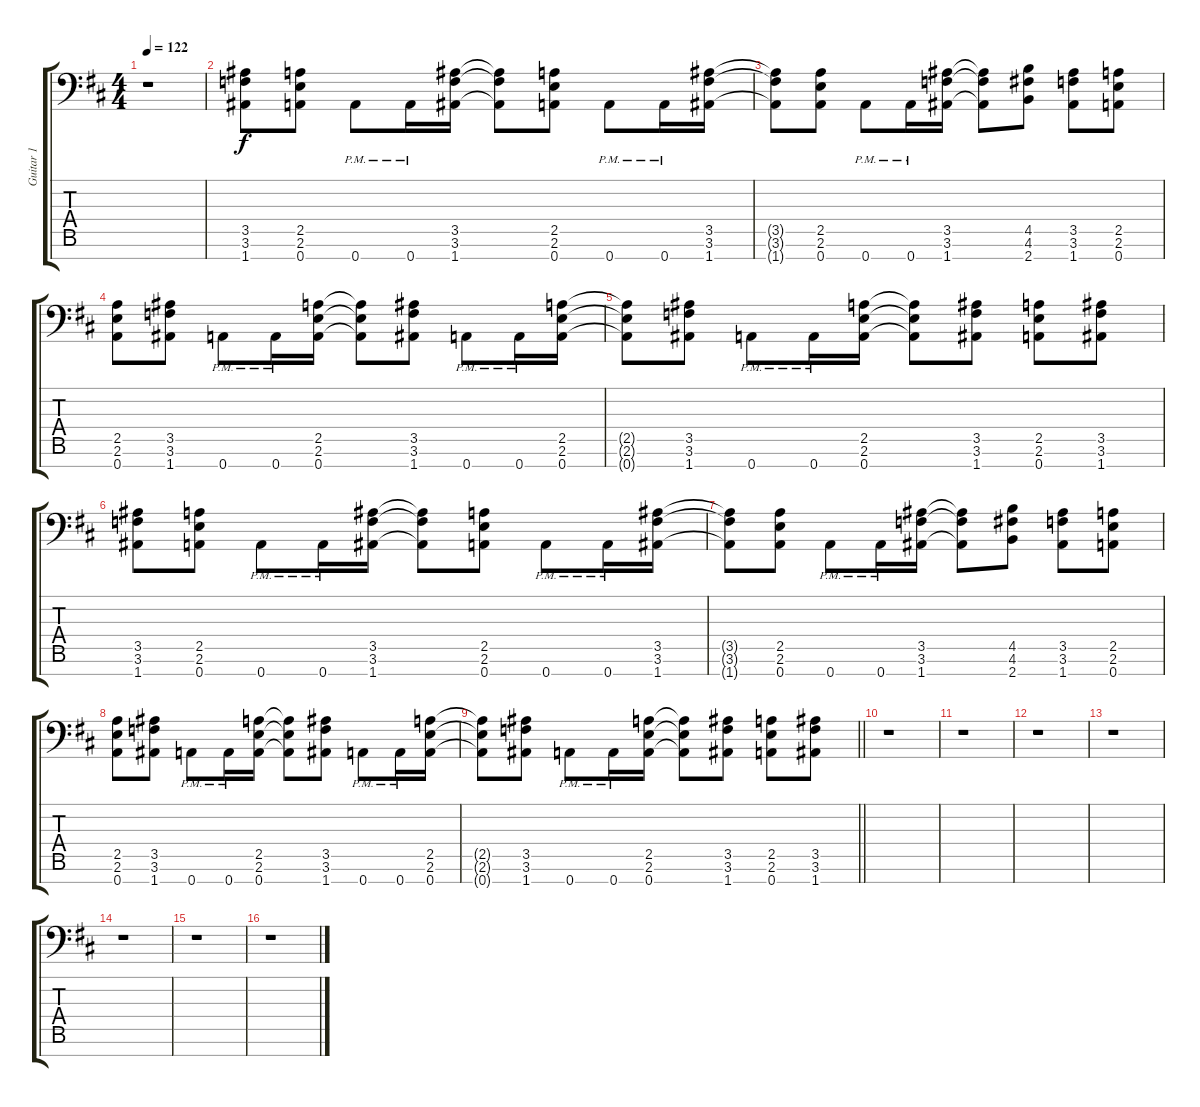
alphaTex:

\track ("Guitar 1" "Guitar 1") {instrument distortionguitar}
\staff {score tabs}
\tuning (D4 A3 F3 C3 G2 D2 A1) {hide}
\ts (4 4)
\tempo 122
\clef f4
\ks bminor
r.1{dy f instrument distortionguitar} |
(3.5 3.6 1.7).8 (2.5 2.6 0.7).8 0.7{pm}.8 0.7{pm}.16 (3.5 3.6 1.7).16 (3.5{t} 3.6{t} 1.7{t}).8 (2.5 2.6 0.7).8 0.7{pm}.8 0.7{pm}.16 (3.5 3.6 1.7).16 |
(3.5{t} 3.6{t} 1.7{t}).8 (2.5 2.6 0.7).8 0.7{pm}.8 0.7{pm}.16 (3.5 3.6 1.7).16 (3.5{t} 3.6{t} 1.7{t}).8 (4.5 4.6 2.7).8 (3.5 3.6 1.7).8 (2.5 2.6 0.7).8 |
(2.5 2.6 0.7).8 (3.5 3.6 1.7).8 0.7{pm}.8 0.7{pm}.16 (2.5 2.6 0.7).16 (2.5{t} 2.6{t} 0.7{t}).8 (3.5 3.6 1.7).8 0.7{pm}.8 0.7{pm}.16 (2.5 2.6 0.7).16 |
(2.5{t} 2.6{t} 0.7{t}).8 (3.5 3.6 1.7).8 0.7{pm}.8 0.7{pm}.16 (2.5 2.6 0.7).16 (2.5{t} 2.6{t} 0.7{t}).8 (3.5 3.6 1.7).8 (2.5 2.6 0.7).8 (3.5 3.6 1.7).8 |
(3.5 3.6 1.7).8 (2.5 2.6 0.7).8 0.7{pm}.8 0.7{pm}.16 (3.5 3.6 1.7).16 (3.5{t} 3.6{t} 1.7{t}).8 (2.5 2.6 0.7).8 0.7{pm}.8 0.7{pm}.16 (3.5 3.6 1.7).16 |
(3.5{t} 3.6{t} 1.7{t}).8 (2.5 2.6 0.7).8 0.7{pm}.8 0.7{pm}.16 (3.5 3.6 1.7).16 (3.5{t} 3.6{t} 1.7{t}).8 (4.5 4.6 2.7).8 (3.5 3.6 1.7).8 (2.5 2.6 0.7).8 |
(2.5 2.6 0.7).8 (3.5 3.6 1.7).8 0.7{pm}.8 0.7{pm}.16 (2.5 2.6 0.7).16 (2.5{t} 2.6{t} 0.7{t}).8 (3.5 3.6 1.7).8 0.7{pm}.8 0.7{pm}.16 (2.5 2.6 0.7).16 |
\barLineRight lightlight
(2.5{t} 2.6{t} 0.7{t}).8 (3.5 3.6 1.7).8 0.7{pm}.8 0.7{pm}.16 (2.5 2.6 0.7).16 (2.5{t} 2.6{t} 0.7{t}).8 (3.5 3.6 1.7).8 (2.5 2.6 0.7).8 (3.5 3.6 1.7).8 |
r.1 |
r.1 |
r.1 |
r.1 |
r.1 |
r.1 |
r.1
